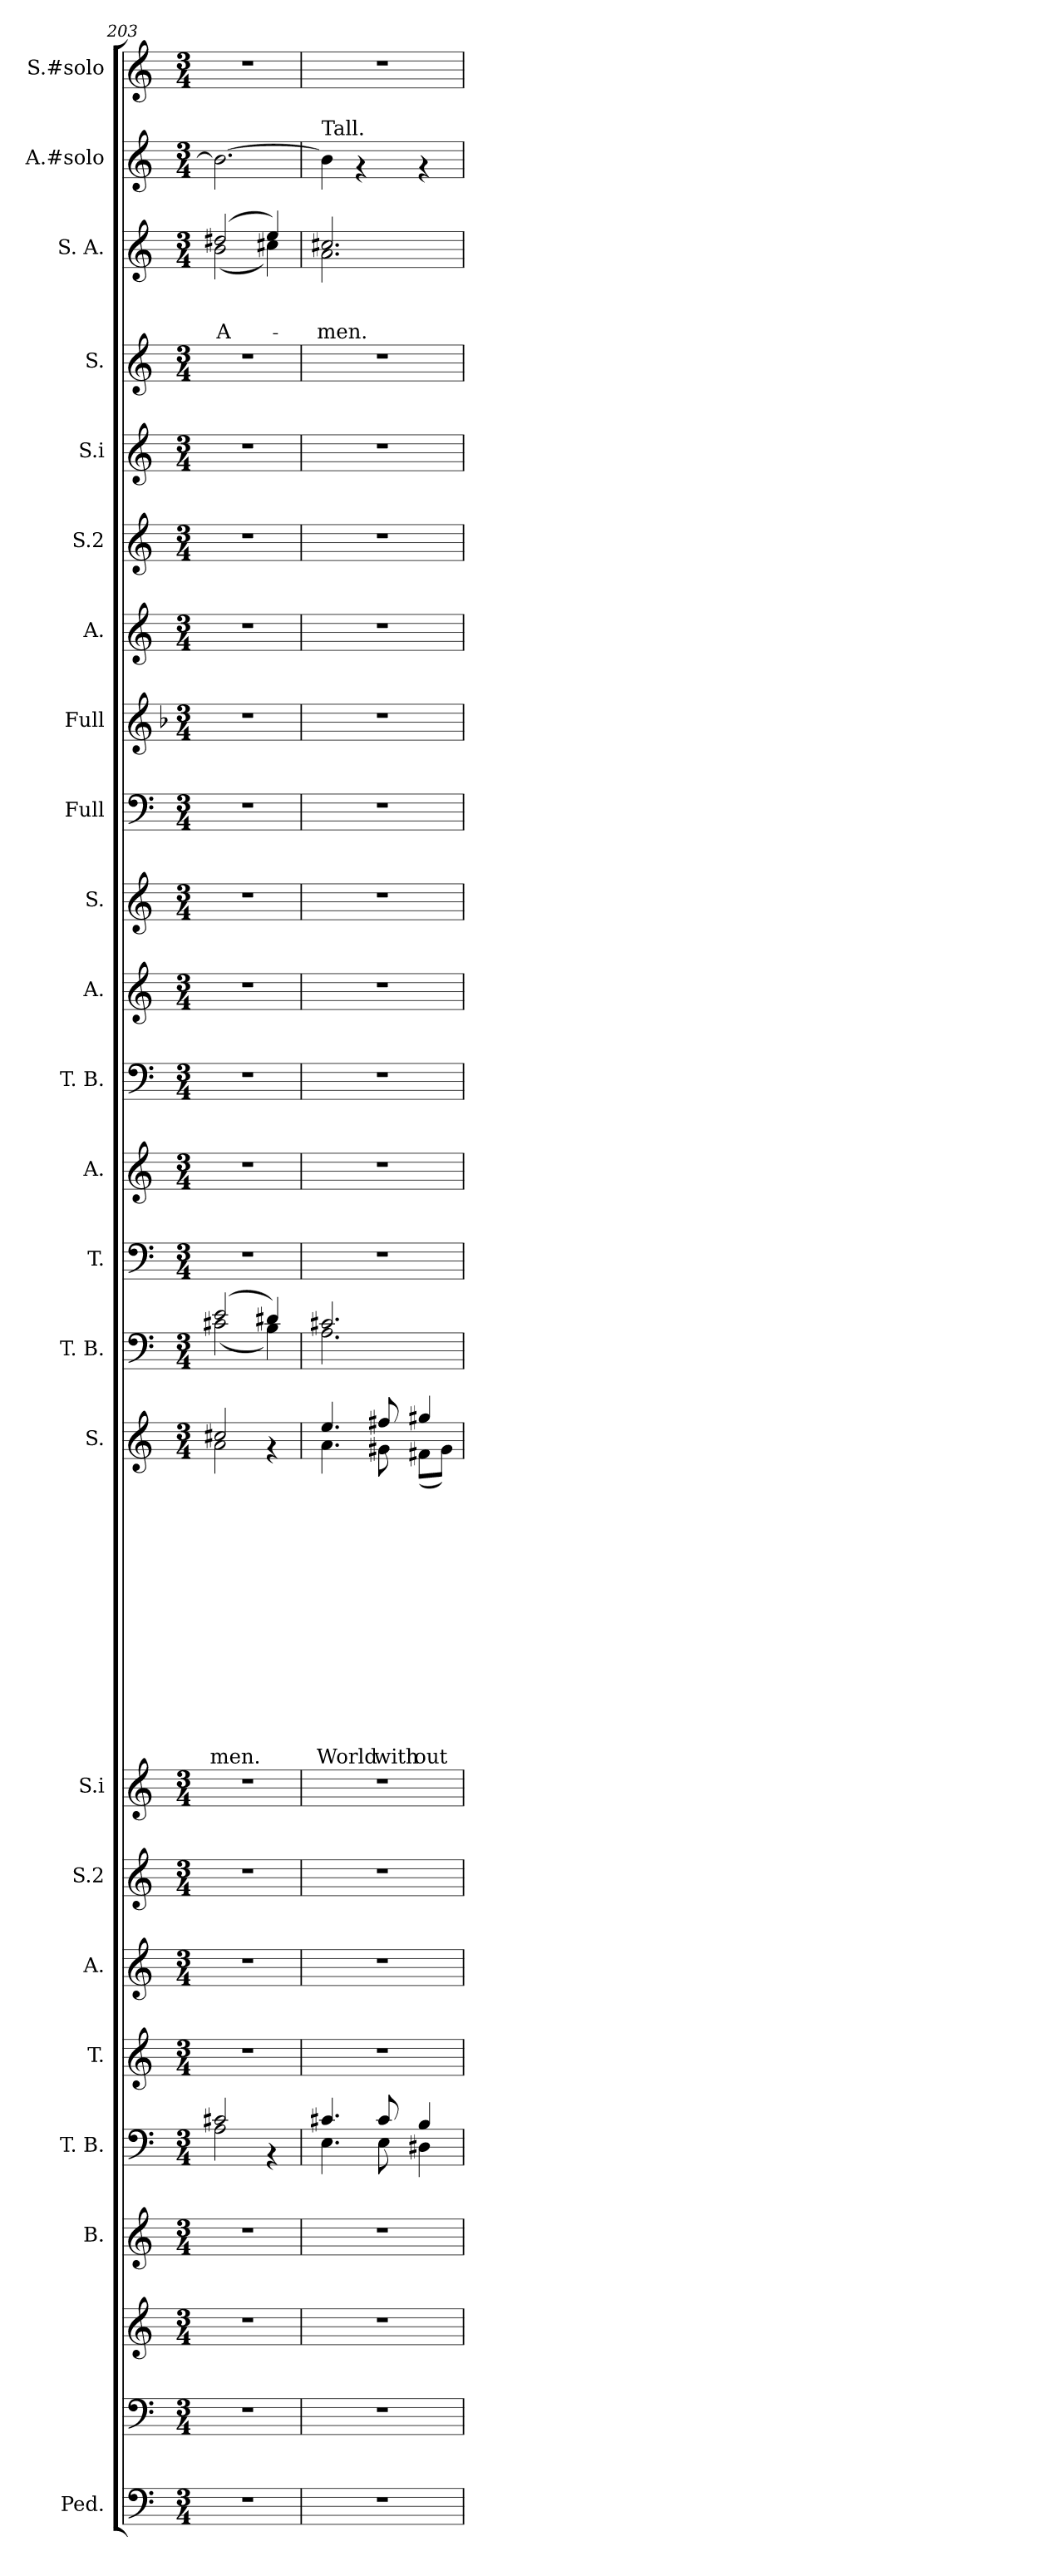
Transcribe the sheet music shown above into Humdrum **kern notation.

**kern	**kern	**kern	**kern	**kern	**kern	**kern	**kern	**kern	**kern	**text	**text	**text	**text	**text	**text	**text	**text	**text	**text	**text	**text	**text	**text	**kern	**kern	**kern	**kern	**kern	**kern	**kern	**kern	**kern	**kern	**kern	**kern	**kern	**text	**text	**text	**kern	**text	**kern
*part25	*part24	*part23	*part22	*part21	*part20	*part19	*part18	*part17	*part16	*part16	*part16	*part16	*part16	*part16	*part16	*part16	*part16	*part16	*part16	*part16	*part16	*part16	*part16	*part15	*part14	*part13	*part12	*part11	*part10	*part9	*part8	*part7	*part6	*part5	*part4	*part3	*part3	*part3	*part3	*part2	*part2	*part1
*staff25	*staff24	*staff23	*staff22	*staff21	*staff20	*staff19	*staff18	*staff17	*staff16	*staff16	*staff16	*staff16	*staff16	*staff16	*staff16	*staff16	*staff16	*staff16	*staff16	*staff16	*staff16	*staff16	*staff16	*staff15	*staff14	*staff13	*staff12	*staff11	*staff10	*staff9	*staff8	*staff7	*staff6	*staff5	*staff4	*staff3	*staff3	*staff3	*staff3	*staff2	*staff2	*staff1
*I"Ped.	*	*	*I"B.	*I"T. B.	*I"T.	*I"A.	*I"S.2	*I"S.i	*I"S.	*	*	*	*	*	*	*	*	*	*	*	*	*	*	*I"T. B.	*I"T.	*I"A.	*I"T. B.	*I"A.	*I"S.	*I"Full	*I"Full	*I"A.	*I"S.2	*I"S.i	*I"S.	*I"S. A.	*	*	*	*I"A.#solo	*	*I"S.#solo
*I'Ped.	*	*	*	*I'T. B.	*I'T.	*I'A.	*I'S.2	*I'S.i	*I'S.	*	*	*	*	*	*	*	*	*	*	*	*	*	*	*I'T. B.	*I'T.	*	*I'T. B.	*I'A.	*I'S.	*	*	*I'A.	*I'S.2	*I'S.i	*I'S.	*I'S. A.	*	*	*	*I'A.#solo	*	*I'S.#solo
*clefF4	*clefF4	*clefG2	*clefG2	*clefF4	*clefG2	*clefG2	*clefG2	*clefG2	*clefG2	*	*	*	*	*	*	*	*	*	*	*	*	*	*	*clefF4	*clefF4	*clefG2	*clefF4	*clefG2	*clefG2	*clefF4	*clefG2	*clefG2	*clefG2	*clefG2	*clefG2	*clefG2	*	*	*	*clefG2	*	*clefG2
*	*	*	*	*	*	*	*	*	*	*	*	*	*	*	*	*	*	*	*	*	*	*	*	*	*	*	*	*	*	*	*ITrd3c5	*	*	*	*	*	*	*	*	*	*	*
*k[]	*k[]	*k[]	*k[]	*k[]	*k[]	*k[]	*k[]	*k[]	*k[]	*	*	*	*	*	*	*	*	*	*	*	*	*	*	*k[]	*k[]	*k[]	*k[]	*k[]	*k[]	*k[]	*k[]	*k[]	*k[]	*k[]	*k[]	*k[]	*	*	*	*k[]	*	*k[]
*C:	*C:	*C:	*C:	*C:	*C:	*C:	*C:	*C:	*C:	*	*	*	*	*	*	*	*	*	*	*	*	*	*	*C:	*C:	*C:	*C:	*C:	*C:	*C:	*C:	*C:	*C:	*C:	*C:	*C:	*	*	*	*C:	*	*C:
*M3/4	*M3/4	*M3/4	*M3/4	*M3/4	*M3/4	*M3/4	*M3/4	*M3/4	*M3/4	*	*	*	*	*	*	*	*	*	*	*	*	*	*	*M3/4	*M3/4	*M3/4	*M3/4	*M3/4	*M3/4	*M3/4	*M3/4	*M3/4	*M3/4	*M3/4	*M3/4	*M3/4	*	*	*	*M3/4	*	*M3/4
=203	=203	=203	=203	=203	=203	=203	=203	=203	=203	=203	=203	=203	=203	=203	=203	=203	=203	=203	=203	=203	=203	=203	=203	=203	=203	=203	=203	=203	=203	=203	=203	=203	=203	=203	=203	=203	=203	=203	=203	=203	=203	=203
*	*	*	*	*^	*	*	*	*	*^	*	*	*	*	*	*	*	*	*	*	*	*	*	*	*	*	*	*	*	*	*	*	*	*	*	*	*	*	*	*	*	*	*
!	!	!	!	!	!	!	!	!	!	!	!	!	!	!	!	!	!	!	!	!	!	!	!	!	!LO:LY:b	!	!	!	!	!	!	!	!	!	!	!	!	!	!	!	!LO:LY:b	!	!	!
*	*	*	*	*	*	*	*	*	*	*	*	*	*	*	*	*	*	*	*	*	*	*	*	*	*	*^	*	*	*	*	*	*	*	*	*	*	*	*^	*	*	*	*	*	*
2.r	2.r	2.r	2.r	2c#X/	2A\	2.r	2.r	2.r	2.r	2cc#X/	2a\	.	.	.	.	.	.	.	.	.	.	.	.	.	-men.	(>2e/	(<2c#X\	2.r	2.r	2.r	2.r	2.r	2.r	2.r	2.r	2.r	2.r	2.r	(>2dd#X/	(<2b\	.	.	A-	2.b\_	.	2.r
.	.	.	.	4rAA	4ryy	.	.	.	.	4rf	4ryy	.	.	.	.	.	.	.	.	.	.	.	.	.	.	4d#X/)	4B\)	.	.	.	.	.	.	.	.	.	.	.	4ee/)	4cc#X\)	.	.	.	.	.	.
=204	=204	=204	=204	=204	=204	=204	=204	=204	=204	=204	=204	=204	=204	=204	=204	=204	=204	=204	=204	=204	=204	=204	=204	=204	=204	=204	=204	=204	=204	=204	=204	=204	=204	=204	=204	=204	=204	=204	=204	=204	=204	=204	=204	=204	=204	=204
!	!	!	!	!	!	!	!	!	!	!	!	!	!	!	!	!	!	!	!	!	!	!	!	!	!	!	!	!	!	!	!	!	!	!	!	!	!	!	!	!	!	!	!	!LO:TX:a:t=Tall.	!	!
!	!	!	!	!	!	!	!	!	!	!	!	!	!	!	!	!	!	!	!	!	!	!	!	!	!LO:LY:b	!	!	!	!	!	!	!	!	!	!	!	!	!	!	!	!	!	!LO:LY:b	!	!	!
2.r	2.r	2.r	2.r	4.c#X/	4.E\	2.r	2.r	2.r	2.r	4.ee/	4.a\	.	.	.	.	.	.	.	.	.	.	.	.	.	World	2.c#X/	2.A\	2.r	2.r	2.r	2.r	2.r	2.r	2.r	2.r	2.r	2.r	2.r	2.cc#X/	2.a\	.	.	-men.	4b\]	.	2.r
.	.	.	.	.	.	.	.	.	.	.	.	.	.	.	.	.	.	.	.	.	.	.	.	.	.	.	.	.	.	.	.	.	.	.	.	.	.	.	.	.	.	.	.	4rf	.	.
!	!	!	!	!	!	!	!	!	!	!	!	!	!	!	!	!	!	!	!	!	!	!	!	!	!LO:LY:b	!	!	!	!	!	!	!	!	!	!	!	!	!	!	!	!	!	!	!	!	!
.	.	.	.	8c#/	8E\	.	.	.	.	8ff#X/	8g#X\	.	.	.	.	.	.	.	.	.	.	.	.	.	with	.	.	.	.	.	.	.	.	.	.	.	.	.	.	.	.	.	.	.	.	.
!	!	!	!	!	!	!	!	!	!	!	!	!	!	!	!	!	!	!	!	!	!	!	!	!	!LO:LY:b	!	!	!	!	!	!	!	!	!	!	!	!	!	!	!	!	!	!	!	!	!
.	.	.	.	4B/	4D#X\	.	.	.	.	4gg#X/	(<8f#X\L	.	.	.	.	.	.	.	.	.	.	.	.	.	out	.	.	.	.	.	.	.	.	.	.	.	.	.	.	.	.	.	.	4rf	.	.
.	.	.	.	.	.	.	.	.	.	.	8g#\J)	.	.	.	.	.	.	.	.	.	.	.	.	.	.	.	.	.	.	.	.	.	.	.	.	.	.	.	.	.	.	.	.	.	.	.
*	*	*	*	*	*	*	*	*	*	*v	*v	*	*	*	*	*	*	*	*	*	*	*	*	*	*	*	*	*	*	*	*	*	*	*	*	*	*	*	*v	*v	*	*	*	*	*	*
*	*	*	*	*v	*v	*	*	*	*	*	*	*	*	*	*	*	*	*	*	*	*	*	*	*	*v	*v	*	*	*	*	*	*	*	*	*	*	*	*	*	*	*	*	*	*
=	=	=	=	=	=	=	=	=	=	=	=	=	=	=	=	=	=	=	=	=	=	=	=	=	=	=	=	=	=	=	=	=	=	=	=	=	=	=	=	=	=	=
*-	*-	*-	*-	*-	*-	*-	*-	*-	*-	*-	*-	*-	*-	*-	*-	*-	*-	*-	*-	*-	*-	*-	*-	*-	*-	*-	*-	*-	*-	*-	*-	*-	*-	*-	*-	*-	*-	*-	*-	*-	*-	*-
